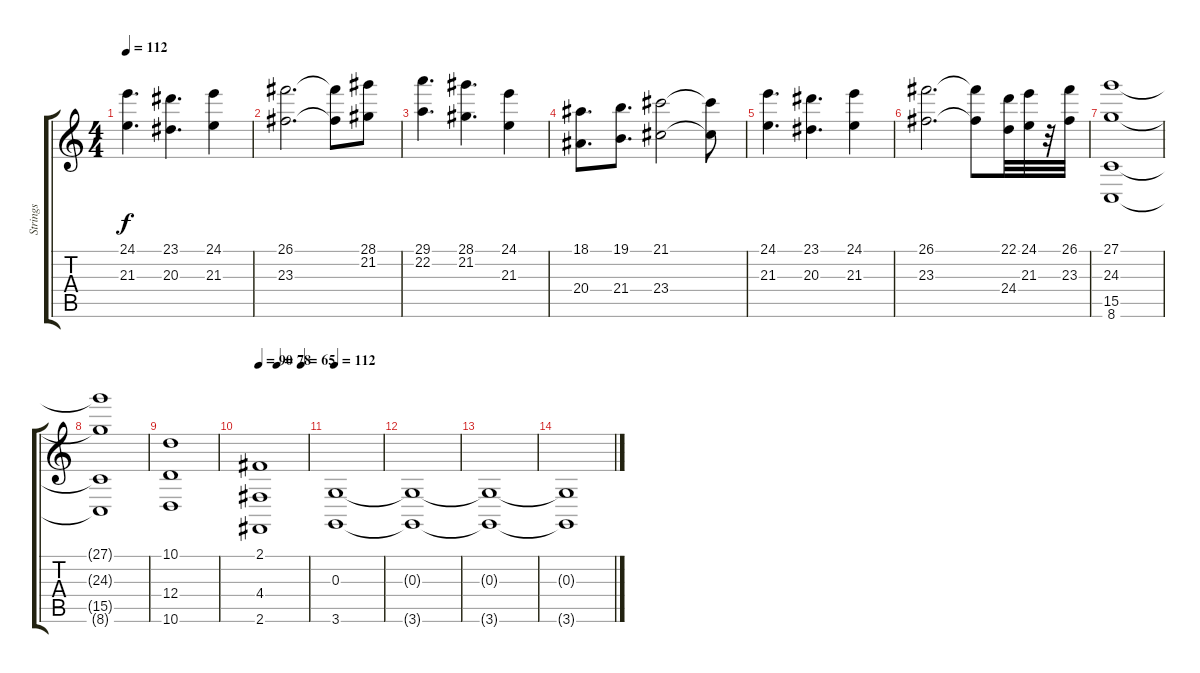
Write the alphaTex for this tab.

\track ("Strings" "Strings") {instrument stringensemble1}
\staff {score tabs}
\tuning (E4 B3 G3 D3 A2 E2) {hide}
\ts (4 4)
\tempo 112
\clef g2
\ks c
(24.1 21.3).4{d dy f} (23.1 20.3).4{d} (24.1 21.3).4 |
(26.1 23.3).2{d} (26.1{t} 23.3{t}).8 (28.1 21.2).8 |
(29.1 22.2).4{d} (28.1 21.2).4{d} (24.1 21.3).4 |
(18.1 20.4).8{d} (19.1 21.4).8{d} (21.1 23.4).2 (21.1{t} 23.4{t}).8 |
(24.1 21.3).4{d} (23.1 20.3).4{d} (24.1 21.3).4 |
(26.1 23.3).2{d} (26.1{t} 23.3{t}).8 (22.1 24.4).32 (24.1 21.3).32 r.32 (26.1 23.3).32 |
(27.1 24.3 15.5 8.6).1 |
(27.1{t} 24.3{t} 15.5{t} 8.6{t}).1 |
(10.1 12.4 10.6).1 |
\tempo 90
\tempo (78 0.375)
\tempo (65 0.875)
(2.1 4.4 2.6).1 |
\tempo 112
(0.3 3.6).1 |
(0.3{t} 3.6{t}).1 |
(0.3{t} 3.6{t}).1 |
(0.3{t} 3.6{t}).1
